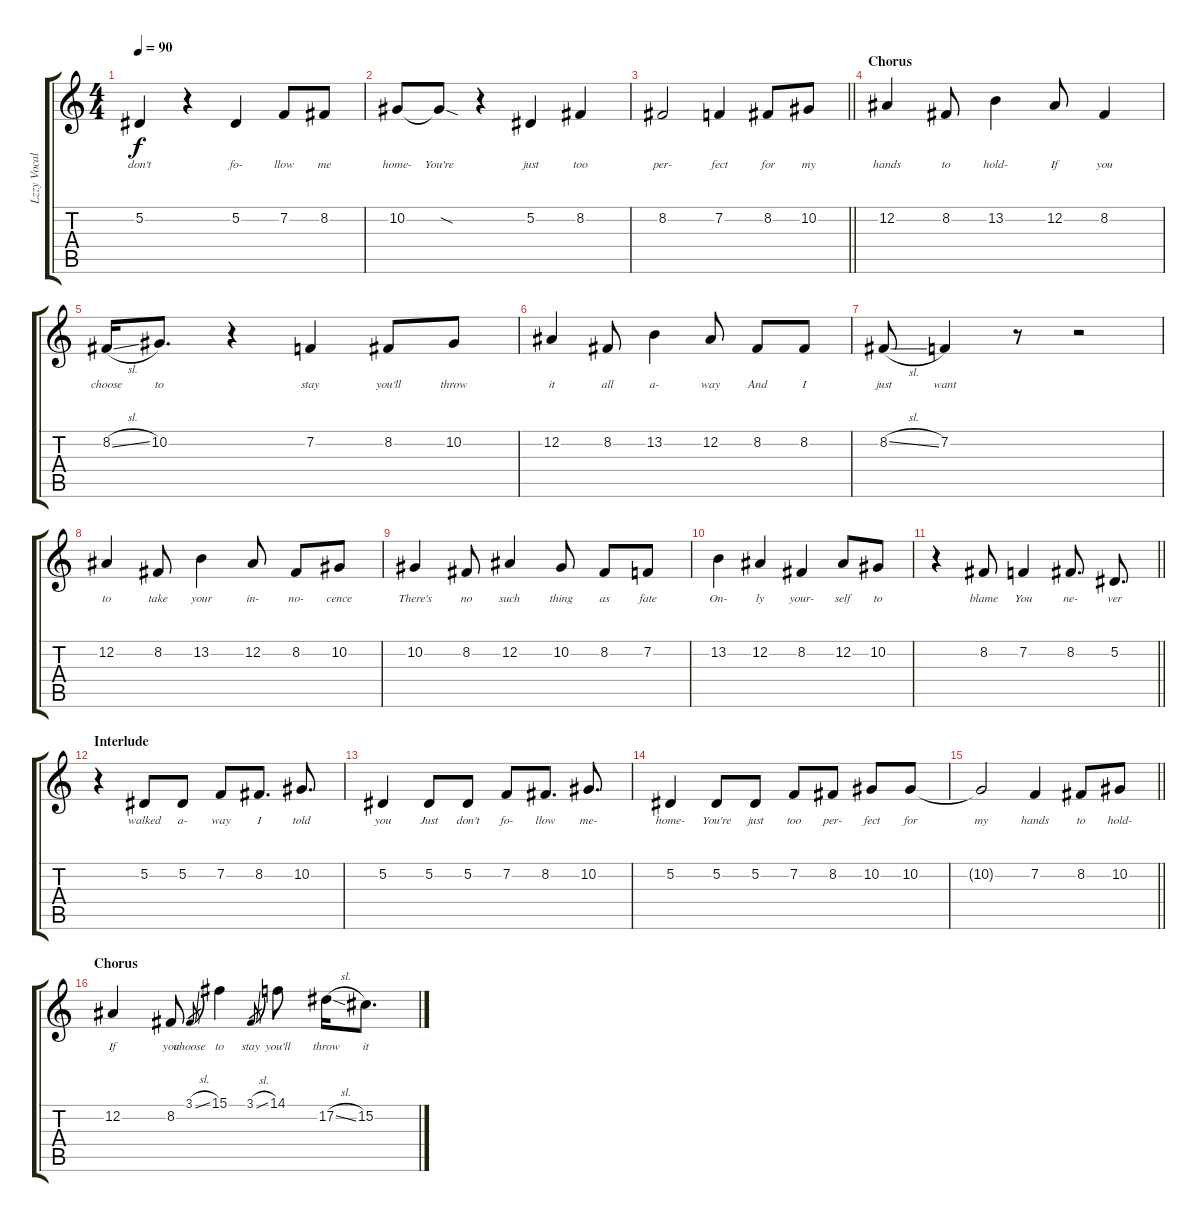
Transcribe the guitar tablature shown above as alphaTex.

\track ("Lzzy Vocals" "Lzzy Vocal") {instrument sopranosax}
\staff {score tabs}
\tuning (Eb4 Bb3 Gb3 Db3 Ab2 Db2) {hide}
\ts (4 4)
\tempo 90
\clef g2
\ks c
5.2.4{lyrics (0 "don't") lyrics (1 "") lyrics (2 "") lyrics (3 "") lyrics (4 "") dy f} r.4 5.2.4{lyrics (0 "fo-") lyrics (1 "") lyrics (2 "") lyrics (3 "") lyrics (4 "")} 7.2.8{lyrics (0 "llow") lyrics (1 "") lyrics (2 "") lyrics (3 "") lyrics (4 "")} 8.2.8{lyrics (0 "me") lyrics (1 "") lyrics (2 "") lyrics (3 "") lyrics (4 "")} |
10.2.8{lyrics (0 "home-") lyrics (1 "") lyrics (2 "") lyrics (3 "") lyrics (4 "")} 10.2{sod t}.8{lyrics (0 "You're") lyrics (1 "") lyrics (2 "") lyrics (3 "") lyrics (4 "")} r.4 5.2.4{lyrics (0 "just") lyrics (1 "") lyrics (2 "") lyrics (3 "") lyrics (4 "")} 8.2.4{lyrics (0 "too") lyrics (1 "") lyrics (2 "") lyrics (3 "") lyrics (4 "")} |
\barLineRight lightlight
8.2.2{lyrics (0 "per-") lyrics (1 "") lyrics (2 "") lyrics (3 "") lyrics (4 "")} 7.2.4{lyrics (0 "fect") lyrics (1 "") lyrics (2 "") lyrics (3 "") lyrics (4 "")} 8.2.8{lyrics (0 "for") lyrics (1 "") lyrics (2 "") lyrics (3 "") lyrics (4 "")} 10.2.8{lyrics (0 "my") lyrics (1 "") lyrics (2 "") lyrics (3 "") lyrics (4 "")} |
\section ("" "Chorus")
12.2.4{lyrics (0 "hands") lyrics (1 "") lyrics (2 "") lyrics (3 "") lyrics (4 "")} 8.2.8{lyrics (0 "to") lyrics (1 "") lyrics (2 "") lyrics (3 "") lyrics (4 "")} 13.2.4{lyrics (0 "hold-") lyrics (1 "") lyrics (2 "") lyrics (3 "") lyrics (4 "")} 12.2.8{lyrics (0 "If") lyrics (1 "") lyrics (2 "") lyrics (3 "") lyrics (4 "")} 8.2.4{lyrics (0 "you") lyrics (1 "") lyrics (2 "") lyrics (3 "") lyrics (4 "")} |
8.2{sl}.16{lyrics (0 "choose") lyrics (1 "") lyrics (2 "") lyrics (3 "") lyrics (4 "")} 10.2.8{d lyrics (0 "to") lyrics (1 "") lyrics (2 "") lyrics (3 "") lyrics (4 "")} r.4 7.2.4{lyrics (0 "stay") lyrics (1 "") lyrics (2 "") lyrics (3 "") lyrics (4 "")} 8.2.8{lyrics (0 "you'll") lyrics (1 "") lyrics (2 "") lyrics (3 "") lyrics (4 "")} 10.2.8{lyrics (0 "throw") lyrics (1 "") lyrics (2 "") lyrics (3 "") lyrics (4 "")} |
12.2.4{lyrics (0 "it") lyrics (1 "") lyrics (2 "") lyrics (3 "") lyrics (4 "")} 8.2.8{lyrics (0 "all") lyrics (1 "") lyrics (2 "") lyrics (3 "") lyrics (4 "")} 13.2.4{lyrics (0 "a-") lyrics (1 "") lyrics (2 "") lyrics (3 "") lyrics (4 "")} 12.2.8{lyrics (0 "way") lyrics (1 "") lyrics (2 "") lyrics (3 "") lyrics (4 "")} 8.2.8{lyrics (0 "And") lyrics (1 "") lyrics (2 "") lyrics (3 "") lyrics (4 "")} 8.2.8{lyrics (0 "I") lyrics (1 "") lyrics (2 "") lyrics (3 "") lyrics (4 "")} |
8.2{sl}.8{lyrics (0 "just") lyrics (1 "") lyrics (2 "") lyrics (3 "") lyrics (4 "")} 7.2.4{lyrics (0 "want") lyrics (1 "") lyrics (2 "") lyrics (3 "") lyrics (4 "")} r.8 r.2 |
12.2.4{lyrics (0 "to") lyrics (1 "") lyrics (2 "") lyrics (3 "") lyrics (4 "")} 8.2.8{lyrics (0 "take") lyrics (1 "") lyrics (2 "") lyrics (3 "") lyrics (4 "")} 13.2.4{lyrics (0 "your") lyrics (1 "") lyrics (2 "") lyrics (3 "") lyrics (4 "")} 12.2.8{lyrics (0 "in-") lyrics (1 "") lyrics (2 "") lyrics (3 "") lyrics (4 "")} 8.2.8{lyrics (0 "no-") lyrics (1 "") lyrics (2 "") lyrics (3 "") lyrics (4 "")} 10.2.8{lyrics (0 "cence") lyrics (1 "") lyrics (2 "") lyrics (3 "") lyrics (4 "")} |
10.2.4{lyrics (0 "There's") lyrics (1 "") lyrics (2 "") lyrics (3 "") lyrics (4 "")} 8.2.8{lyrics (0 "no") lyrics (1 "") lyrics (2 "") lyrics (3 "") lyrics (4 "")} 12.2.4{lyrics (0 "such") lyrics (1 "") lyrics (2 "") lyrics (3 "") lyrics (4 "")} 10.2.8{lyrics (0 "thing") lyrics (1 "") lyrics (2 "") lyrics (3 "") lyrics (4 "")} 8.2.8{lyrics (0 "as") lyrics (1 "") lyrics (2 "") lyrics (3 "") lyrics (4 "")} 7.2.8{lyrics (0 "fate") lyrics (1 "") lyrics (2 "") lyrics (3 "") lyrics (4 "")} |
13.2.4{lyrics (0 "On-") lyrics (1 "") lyrics (2 "") lyrics (3 "") lyrics (4 "")} 12.2.4{lyrics (0 "ly") lyrics (1 "") lyrics (2 "") lyrics (3 "") lyrics (4 "")} 8.2.4{lyrics (0 "your-") lyrics (1 "") lyrics (2 "") lyrics (3 "") lyrics (4 "")} 12.2.8{lyrics (0 "self") lyrics (1 "") lyrics (2 "") lyrics (3 "") lyrics (4 "")} 10.2.8{lyrics (0 "to") lyrics (1 "") lyrics (2 "") lyrics (3 "") lyrics (4 "")} |
\barLineRight lightlight
r.4 8.2.8{lyrics (0 "blame") lyrics (1 "") lyrics (2 "") lyrics (3 "") lyrics (4 "")} 7.2.4{lyrics (0 "You") lyrics (1 "") lyrics (2 "") lyrics (3 "") lyrics (4 "")} 8.2.8{d lyrics (0 "ne-") lyrics (1 "") lyrics (2 "") lyrics (3 "") lyrics (4 "")} 5.2.8{d lyrics (0 "ver") lyrics (1 "") lyrics (2 "") lyrics (3 "") lyrics (4 "")} |
\section ("" "Interlude")
r.4 5.2.8{lyrics (0 "walked") lyrics (1 "") lyrics (2 "") lyrics (3 "") lyrics (4 "")} 5.2.8{lyrics (0 "a-") lyrics (1 "") lyrics (2 "") lyrics (3 "") lyrics (4 "")} 7.2.8{lyrics (0 "way") lyrics (1 "") lyrics (2 "") lyrics (3 "") lyrics (4 "")} 8.2.8{d lyrics (0 "I") lyrics (1 "") lyrics (2 "") lyrics (3 "") lyrics (4 "")} 10.2.8{d lyrics (0 "told") lyrics (1 "") lyrics (2 "") lyrics (3 "") lyrics (4 "")} |
5.2.4{lyrics (0 "you") lyrics (1 "") lyrics (2 "") lyrics (3 "") lyrics (4 "")} 5.2.8{lyrics (0 "Just") lyrics (1 "") lyrics (2 "") lyrics (3 "") lyrics (4 "")} 5.2.8{lyrics (0 "don't") lyrics (1 "") lyrics (2 "") lyrics (3 "") lyrics (4 "")} 7.2.8{lyrics (0 "fo-") lyrics (1 "") lyrics (2 "") lyrics (3 "") lyrics (4 "")} 8.2.8{d lyrics (0 "llow") lyrics (1 "") lyrics (2 "") lyrics (3 "") lyrics (4 "")} 10.2.8{d lyrics (0 "me-") lyrics (1 "") lyrics (2 "") lyrics (3 "") lyrics (4 "")} |
5.2.4{lyrics (0 "home-") lyrics (1 "") lyrics (2 "") lyrics (3 "") lyrics (4 "")} 5.2.8{lyrics (0 "You're") lyrics (1 "") lyrics (2 "") lyrics (3 "") lyrics (4 "")} 5.2.8{lyrics (0 "just") lyrics (1 "") lyrics (2 "") lyrics (3 "") lyrics (4 "")} 7.2.8{lyrics (0 "too") lyrics (1 "") lyrics (2 "") lyrics (3 "") lyrics (4 "")} 8.2.8{lyrics (0 "per-") lyrics (1 "") lyrics (2 "") lyrics (3 "") lyrics (4 "")} 10.2.8{lyrics (0 "fect") lyrics (1 "") lyrics (2 "") lyrics (3 "") lyrics (4 "")} 10.2.8{lyrics (0 "for") lyrics (1 "") lyrics (2 "") lyrics (3 "") lyrics (4 "")} |
\barLineRight lightlight
10.2{t}.2{lyrics (0 "my") lyrics (1 "") lyrics (2 "") lyrics (3 "") lyrics (4 "")} 7.2.4{lyrics (0 "hands") lyrics (1 "") lyrics (2 "") lyrics (3 "") lyrics (4 "")} 8.2.8{lyrics (0 "to") lyrics (1 "") lyrics (2 "") lyrics (3 "") lyrics (4 "")} 10.2.8{lyrics (0 "hold-") lyrics (1 "") lyrics (2 "") lyrics (3 "") lyrics (4 "")} |
\section ("" "Chorus")
12.2.4{lyrics (0 "If") lyrics (1 "") lyrics (2 "") lyrics (3 "") lyrics (4 "")} 8.2.8{lyrics (0 "you") lyrics (1 "") lyrics (2 "") lyrics (3 "") lyrics (4 "")} 3.1{sl}.8{lyrics (0 "choose") lyrics (1 "") lyrics (2 "") lyrics (3 "") lyrics (4 "") gr} 15.1.4{lyrics (0 "to") lyrics (1 "") lyrics (2 "") lyrics (3 "") lyrics (4 "")} 3.1{sl}.8{lyrics (0 "stay") lyrics (1 "") lyrics (2 "") lyrics (3 "") lyrics (4 "") gr} 14.1.8{lyrics (0 "you'll") lyrics (1 "") lyrics (2 "") lyrics (3 "") lyrics (4 "")} 17.2{sl}.16{lyrics (0 "throw") lyrics (1 "") lyrics (2 "") lyrics (3 "") lyrics (4 "")} 15.2.8{d lyrics (0 "it") lyrics (1 "") lyrics (2 "") lyrics (3 "") lyrics (4 "")}
